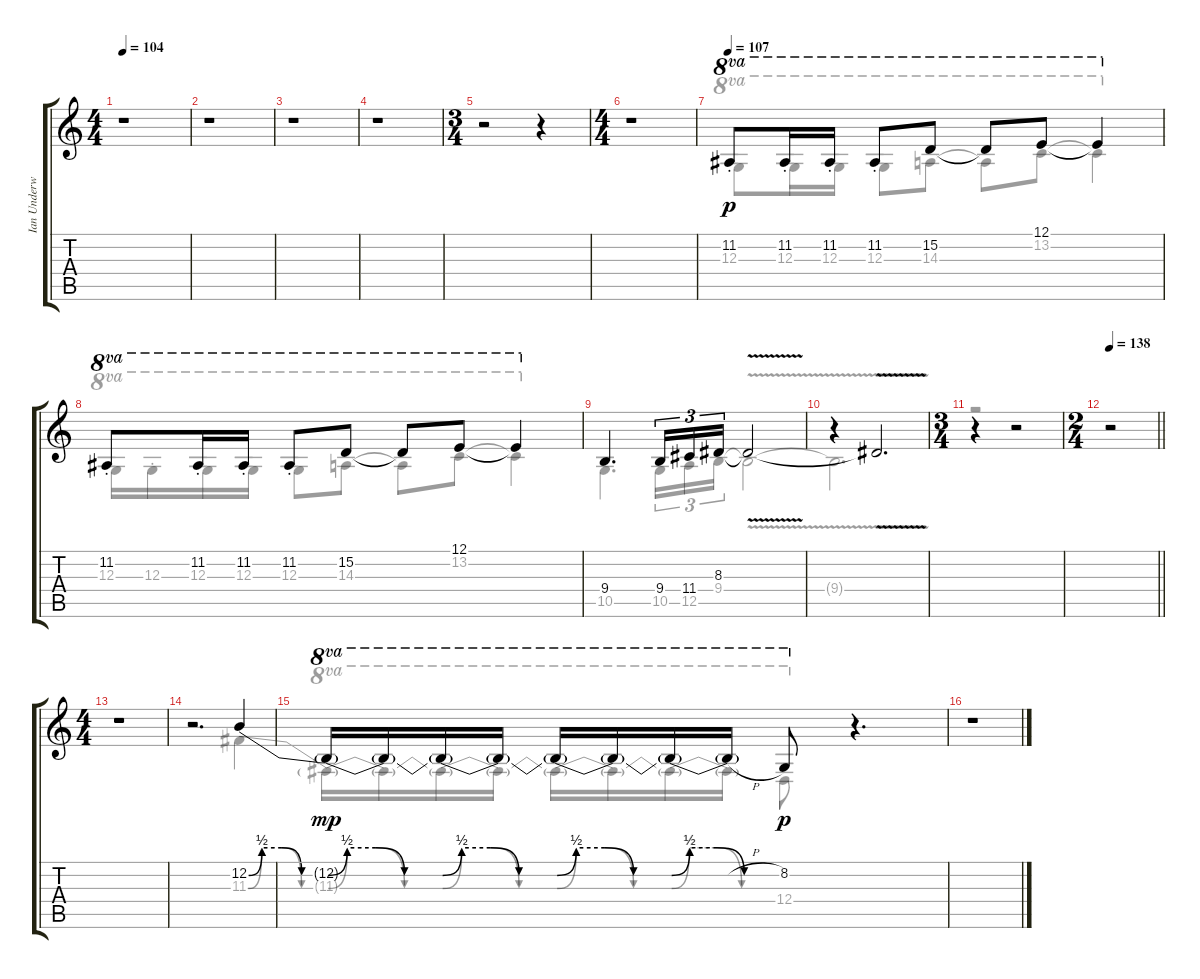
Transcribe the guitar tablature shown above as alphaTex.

\track ("Ian Underwood - Saxophone" "Ian Underw") {instrument tenorsax}
\staff {score tabs}
\tuning (E4 B3 G3 D3 A2 E2) {hide}
\voice
\ts (4 4)
\tempo 104
\clef g2
\ks c
r.1{dy p instrument tenorsax} |
r.1 |
r.1 |
r.1 |
\ts (3 4)
r.2 r.4 |
\ts (4 4)
r.1 |
\tempo 107
11.2{st}.8{ot 8va} 11.2{st}.16{ot 8va} 11.2{st}.16{ot 8va} 11.2{st}.8{ot 8va} 15.2.8{ot 8va} 15.2{t}.8{ot 8va} 12.1.8{ot 8va} 12.1{t}.4{ot 8va} |
11.2{st}.8{ot 8va} 11.2{st}.16{ot 8va} 11.2{st}.16{ot 8va} 11.2{st}.8{ot 8va} 15.2.8{ot 8va} 15.2{t}.8{ot 8va} 12.1.8{ot 8va} 12.1{t}.4{ot 8va} |
9.4.4{d} 9.4.16{tu (3 2)} 11.4.16{tu (3 2)} 8.3.16{tu (3 2)} 8.3{v t}.2 |
r.4 8.3{v t}.2{d} |
\ts (3 4)
r.4 r.2 |
\ts (2 4)
\tempo 138
\barLineRight lightlight
r.2 |
\ts (4 4)
r.1 |
r.2{d} 12.2{be (custom 0 0 10 2 25 2 40 0 60 0)}.4 |
12.2{be (custom 0 0 10 2 25 2 40 0 60 0) t}.16{ot 8va dy mp} 12.2{t}.16{ot 8va} 12.2{be (custom 0 0 10 2 25 2 40 0 60 0) t}.16{ot 8va} 12.2{t}.16{ot 8va} 12.2{be (custom 0 0 10 2 25 2 40 0 60 0) t}.16{ot 8va} 12.2{t}.16{ot 8va} 12.2{be (custom 0 0 10 2 25 2 40 0 60 0) t}.16{ot 8va} 12.2{h t}.16{ot 8va} 8.2.8{ot 8va dy p} r.4{d} |
r.1
\voice
\clef g2
\ottava regular
\simile none
\ks c
|
|
|
|
|
|
12.3{st}.8{ot 8va} 12.3{st}.16{ot 8va} 12.3{st}.16{ot 8va} 12.3{st}.8{ot 8va} 14.3.8{ot 8va} 14.3{t}.8{ot 8va} 13.2.8{ot 8va} 13.2{t}.4{ot 8va} |
12.3{st}.16{ot 8va} 12.3{st}.16{ot 8va} 12.3{st}.16{ot 8va} 12.3{st}.16{ot 8va} 12.3{st}.8{ot 8va} 14.3.8{ot 8va} 14.3{t}.8{ot 8va} 13.2.8{ot 8va} 13.2{t}.4{ot 8va} |
10.5.4{d} 10.5.16{tu (3 2)} 12.5.16{tu (3 2)} 9.4.16{tu (3 2)} 9.4{v t}.2 |
9.4{v t}.2{d} |
r.2 |
\barLineRight lightlight
|
|
r.2{d} 11.3{be (custom 0 0 10 2 25 2 40 0 60 0)}.4 |
11.3{be (custom 0 0 10 2 25 2 40 0 60 0) t}.16{ot 8va dy mp} 11.3{t}.16{ot 8va} 11.3{be (custom 0 0 10 2 25 2 40 0 60 0) t}.16{ot 8va} 11.3{t}.16{ot 8va} 11.3{be (custom 0 0 10 2 25 2 40 0 60 0) t}.16{ot 8va} 11.3{t}.16{ot 8va} 11.3{be (custom 0 0 10 2 25 2 40 0 60 0) t}.16{ot 8va} 11.3{t}.16{ot 8va} 12.4.8{ot 8va dy p} r.4{d} |
